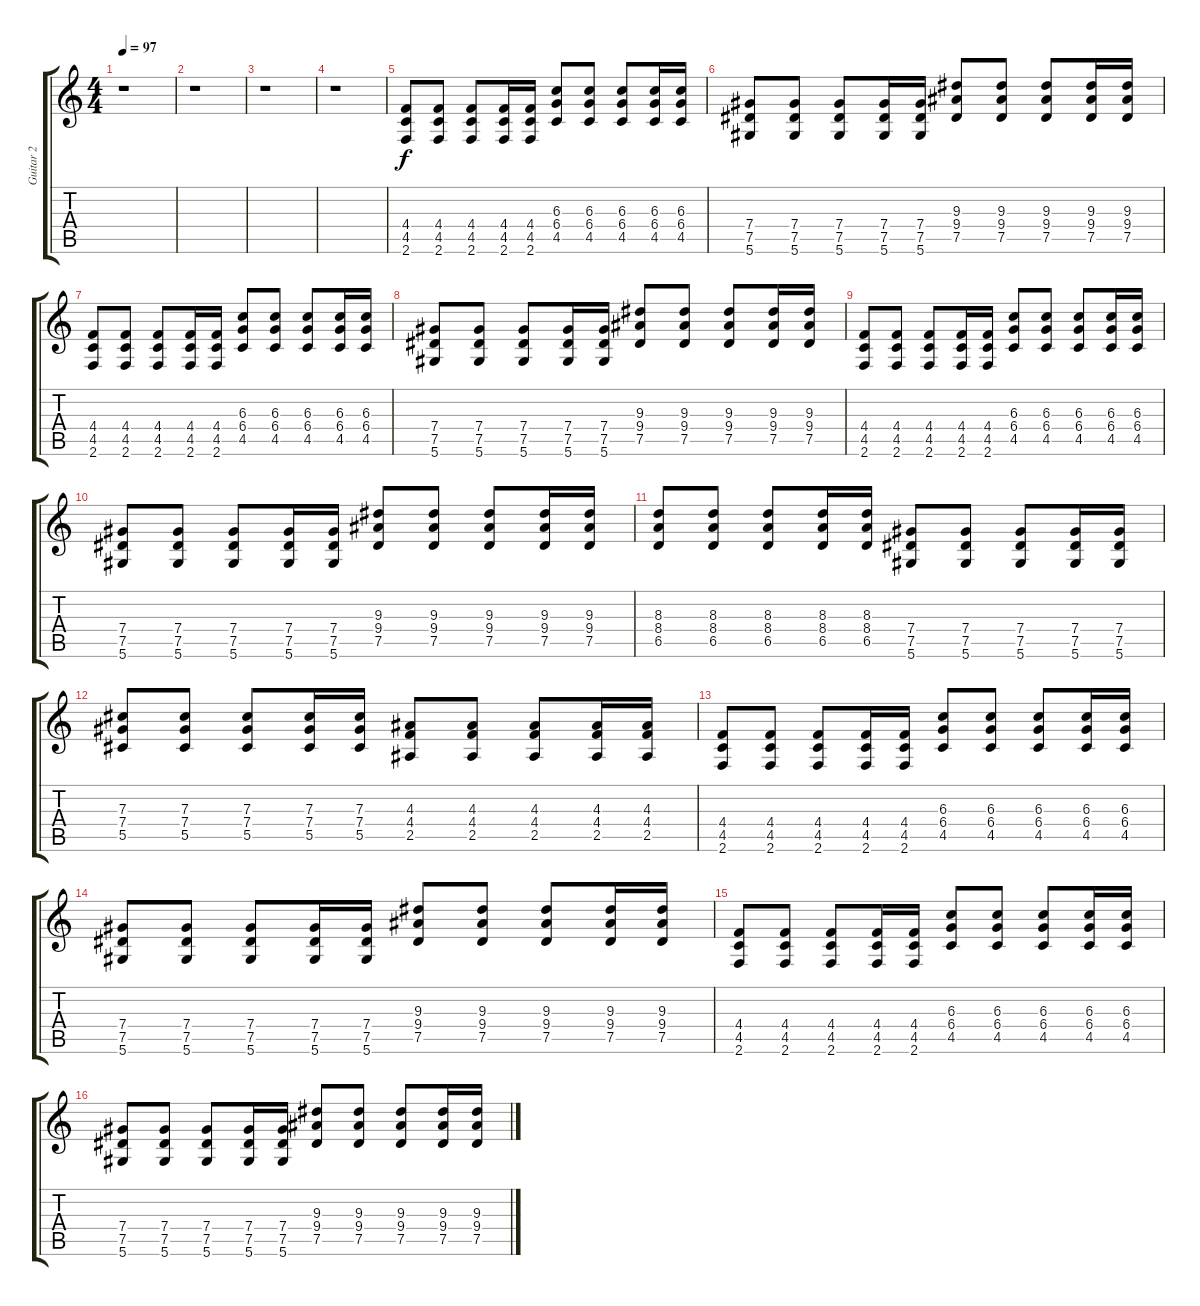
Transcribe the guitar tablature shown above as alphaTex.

\track ("Guitar 2" "Guitar 2") {instrument distortionguitar}
\staff {score tabs}
\tuning (Eb4 Bb3 Gb3 Db3 Ab2 Eb2) {hide}
\ts (4 4)
\tempo 97
\clef g2
\ks c
r.1{dy f} |
r.1 |
r.1 |
r.1 |
(4.4 4.5 2.6).8 (4.4 4.5 2.6).8 (4.4 4.5 2.6).8 (4.4 4.5 2.6).16 (4.4 4.5 2.6).16 (6.3 6.4 4.5).8 (6.3 6.4 4.5).8 (6.3 6.4 4.5).8 (6.3 6.4 4.5).16 (6.3 6.4 4.5).16 |
(7.4 7.5 5.6).8 (7.4 7.5 5.6).8 (7.4 7.5 5.6).8 (7.4 7.5 5.6).16 (7.4 7.5 5.6).16 (9.3 9.4 7.5).8 (9.3 9.4 7.5).8 (9.3 9.4 7.5).8 (9.3 9.4 7.5).16 (9.3 9.4 7.5).16 |
(4.4 4.5 2.6).8 (4.4 4.5 2.6).8 (4.4 4.5 2.6).8 (4.4 4.5 2.6).16 (4.4 4.5 2.6).16 (6.3 6.4 4.5).8 (6.3 6.4 4.5).8 (6.3 6.4 4.5).8 (6.3 6.4 4.5).16 (6.3 6.4 4.5).16 |
(7.4 7.5 5.6).8 (7.4 7.5 5.6).8 (7.4 7.5 5.6).8 (7.4 7.5 5.6).16 (7.4 7.5 5.6).16 (9.3 9.4 7.5).8 (9.3 9.4 7.5).8 (9.3 9.4 7.5).8 (9.3 9.4 7.5).16 (9.3 9.4 7.5).16 |
(4.4 4.5 2.6).8 (4.4 4.5 2.6).8 (4.4 4.5 2.6).8 (4.4 4.5 2.6).16 (4.4 4.5 2.6).16 (6.3 6.4 4.5).8 (6.3 6.4 4.5).8 (6.3 6.4 4.5).8 (6.3 6.4 4.5).16 (6.3 6.4 4.5).16 |
(7.4 7.5 5.6).8 (7.4 7.5 5.6).8 (7.4 7.5 5.6).8 (7.4 7.5 5.6).16 (7.4 7.5 5.6).16 (9.3 9.4 7.5).8 (9.3 9.4 7.5).8 (9.3 9.4 7.5).8 (9.3 9.4 7.5).16 (9.3 9.4 7.5).16 |
(8.3 8.4 6.5).8 (8.3 8.4 6.5).8 (8.3 8.4 6.5).8 (8.3 8.4 6.5).16 (8.3 8.4 6.5).16 (7.4 7.5 5.6).8 (7.4 7.5 5.6).8 (7.4 7.5 5.6).8 (7.4 7.5 5.6).16 (7.4 7.5 5.6).16 |
(7.3 7.4 5.5).8 (7.3 7.4 5.5).8 (7.3 7.4 5.5).8 (7.3 7.4 5.5).16 (7.3 7.4 5.5).16 (4.3 4.4 2.5).8 (4.3 4.4 2.5).8 (4.3 4.4 2.5).8 (4.3 4.4 2.5).16 (4.3 4.4 2.5).16 |
(4.4 4.5 2.6).8 (4.4 4.5 2.6).8 (4.4 4.5 2.6).8 (4.4 4.5 2.6).16 (4.4 4.5 2.6).16 (6.3 6.4 4.5).8 (6.3 6.4 4.5).8 (6.3 6.4 4.5).8 (6.3 6.4 4.5).16 (6.3 6.4 4.5).16 |
(7.4 7.5 5.6).8 (7.4 7.5 5.6).8 (7.4 7.5 5.6).8 (7.4 7.5 5.6).16 (7.4 7.5 5.6).16 (9.3 9.4 7.5).8 (9.3 9.4 7.5).8 (9.3 9.4 7.5).8 (9.3 9.4 7.5).16 (9.3 9.4 7.5).16 |
(4.4 4.5 2.6).8 (4.4 4.5 2.6).8 (4.4 4.5 2.6).8 (4.4 4.5 2.6).16 (4.4 4.5 2.6).16 (6.3 6.4 4.5).8 (6.3 6.4 4.5).8 (6.3 6.4 4.5).8 (6.3 6.4 4.5).16 (6.3 6.4 4.5).16 |
(7.4 7.5 5.6).8 (7.4 7.5 5.6).8 (7.4 7.5 5.6).8 (7.4 7.5 5.6).16 (7.4 7.5 5.6).16 (9.3 9.4 7.5).8 (9.3 9.4 7.5).8 (9.3 9.4 7.5).8 (9.3 9.4 7.5).16 (9.3 9.4 7.5).16
